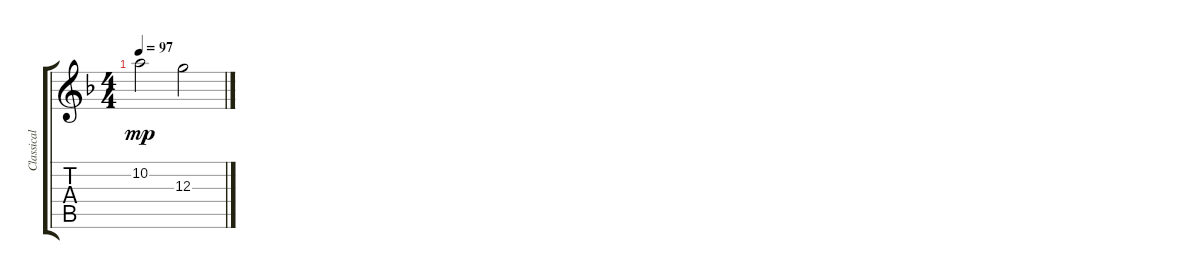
\track ("Classical" "Classical") {instrument acousticguitarnylon}
\staff {score tabs}
\tuning (E4 B3 G3 D3 A2 E2) {hide}
\ts (4 4)
\tempo 97
\clef g2
\ks dminor
10.2.2{dy mp} 12.3.2
